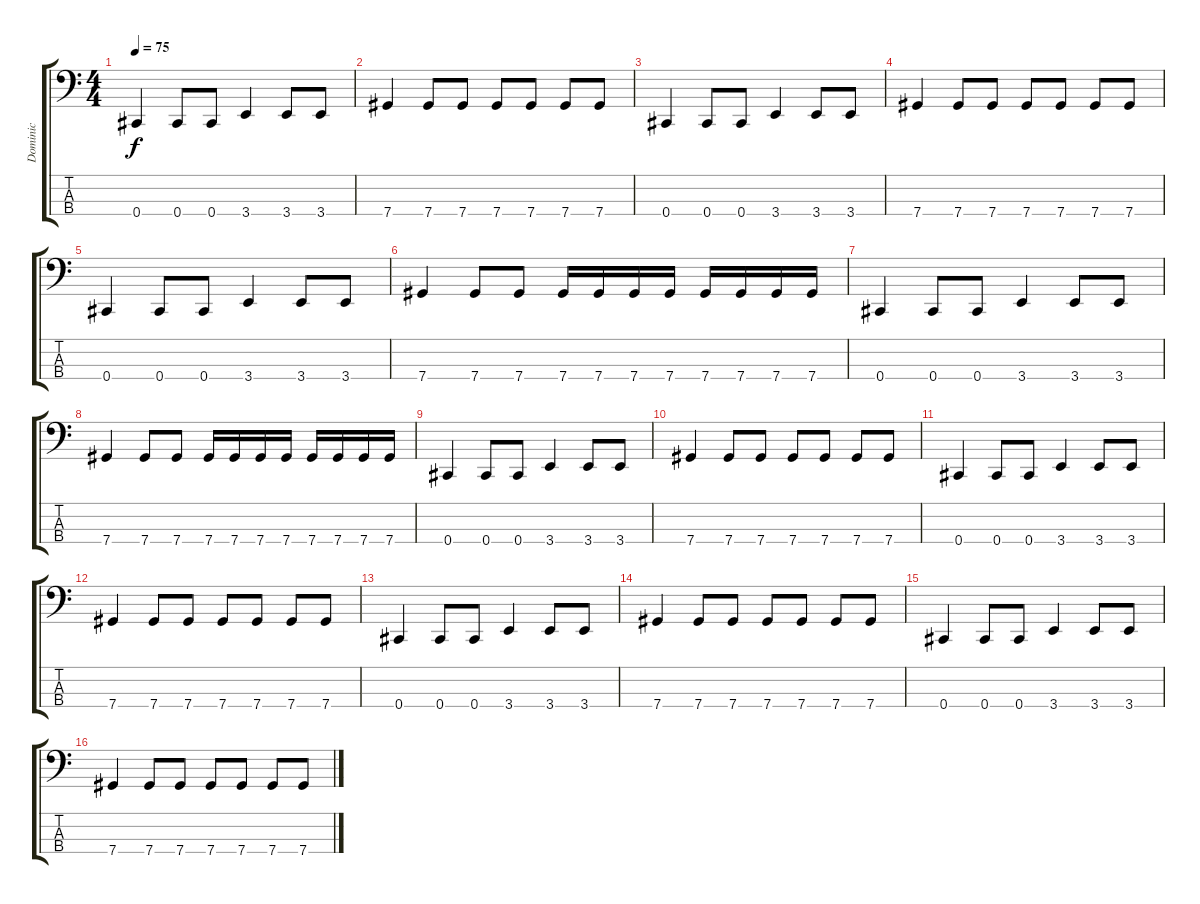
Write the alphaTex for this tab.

\track ("Dominic" "Dominic") {instrument electricbassfinger}
\staff {score tabs}
\tuning (Gb2 Db2 Ab1 Db1) {hide}
\ts (4 4)
\tempo 75
\clef f4
\ks c
0.4.4{dy f} 0.4.8 0.4.8 3.4.4 3.4.8 3.4.8 |
7.4.4 7.4.8 7.4.8 7.4.8 7.4.8 7.4.8 7.4.8 |
0.4.4 0.4.8 0.4.8 3.4.4 3.4.8 3.4.8 |
7.4.4 7.4.8 7.4.8 7.4.8 7.4.8 7.4.8 7.4.8 |
0.4.4 0.4.8 0.4.8 3.4.4 3.4.8 3.4.8 |
7.4.4 7.4.8 7.4.8 7.4.16 7.4.16 7.4.16 7.4.16 7.4.16 7.4.16 7.4.16 7.4.16 |
0.4.4 0.4.8 0.4.8 3.4.4 3.4.8 3.4.8 |
7.4.4 7.4.8 7.4.8 7.4.16 7.4.16 7.4.16 7.4.16 7.4.16 7.4.16 7.4.16 7.4.16 |
0.4.4 0.4.8 0.4.8 3.4.4 3.4.8 3.4.8 |
7.4.4 7.4.8 7.4.8 7.4.8 7.4.8 7.4.8 7.4.8 |
0.4.4 0.4.8 0.4.8 3.4.4 3.4.8 3.4.8 |
7.4.4 7.4.8 7.4.8 7.4.8 7.4.8 7.4.8 7.4.8 |
0.4.4 0.4.8 0.4.8 3.4.4 3.4.8 3.4.8 |
7.4.4 7.4.8 7.4.8 7.4.8 7.4.8 7.4.8 7.4.8 |
0.4.4 0.4.8 0.4.8 3.4.4 3.4.8 3.4.8 |
7.4.4 7.4.8 7.4.8 7.4.8 7.4.8 7.4.8 7.4.8
